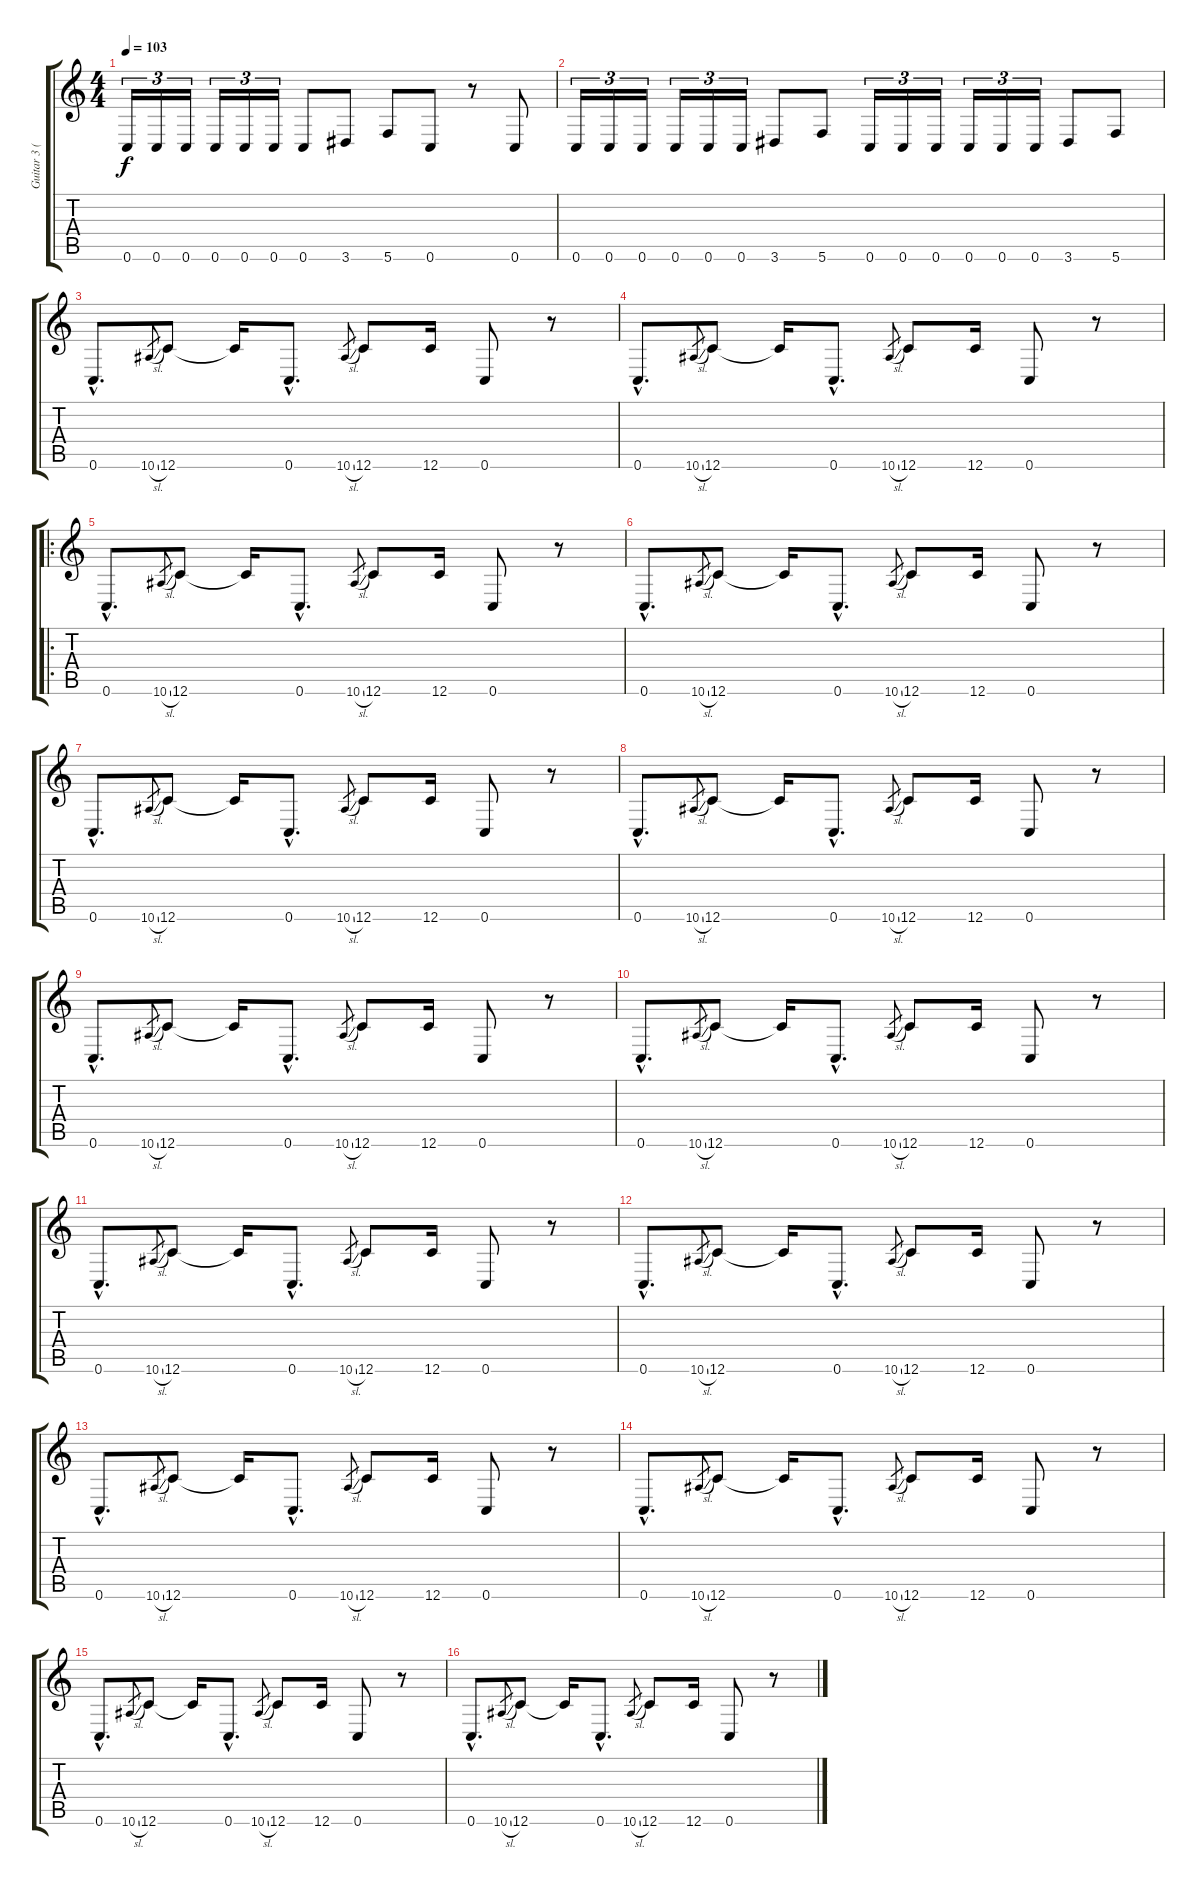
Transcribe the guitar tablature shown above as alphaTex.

\track ("Guitar 3 (Kirk)" "Guitar 3 (") {instrument distortionguitar}
\staff {score tabs}
\tuning (D4 A3 F3 C3 G2 C2) {hide}
\ts (4 4)
\tempo 103
\clef g2
\ks c
0.6.16{tu (3 2) dy f} 0.6.16{tu (3 2)} 0.6.16{tu (3 2)} 0.6.16{tu (3 2)} 0.6.16{tu (3 2)} 0.6.16{tu (3 2)} 0.6.8 3.6.8 5.6.8 0.6.8 r.8 0.6.8 |
0.6.16{tu (3 2)} 0.6.16{tu (3 2)} 0.6.16{tu (3 2)} 0.6.16{tu (3 2)} 0.6.16{tu (3 2)} 0.6.16{tu (3 2)} 3.6.8 5.6.8 0.6.16{tu (3 2)} 0.6.16{tu (3 2)} 0.6.16{tu (3 2)} 0.6.16{tu (3 2)} 0.6.16{tu (3 2)} 0.6.16{tu (3 2)} 3.6.8 5.6.8 |
0.6{hac}.8{d} 10.6{sl}.8{gr} 12.6.8 12.6{t}.16 0.6{hac}.8{d} 10.6{sl}.8{gr} 12.6.8 12.6.16 0.6.8 r.8 |
0.6{hac}.8{d} 10.6{sl}.8{gr} 12.6.8 12.6{t}.16 0.6{hac}.8{d} 10.6{sl}.8{gr} 12.6.8 12.6.16 0.6.8 r.8 |
\ro
0.6{hac}.8{d} 10.6{sl}.8{gr} 12.6.8 12.6{t}.16 0.6{hac}.8{d} 10.6{sl}.8{gr} 12.6.8 12.6.16 0.6.8 r.8 |
0.6{hac}.8{d} 10.6{sl}.8{gr} 12.6.8 12.6{t}.16 0.6{hac}.8{d} 10.6{sl}.8{gr} 12.6.8 12.6.16 0.6.8 r.8 |
0.6{hac}.8{d} 10.6{sl}.8{gr} 12.6.8 12.6{t}.16 0.6{hac}.8{d} 10.6{sl}.8{gr} 12.6.8 12.6.16 0.6.8 r.8 |
0.6{hac}.8{d} 10.6{sl}.8{gr} 12.6.8 12.6{t}.16 0.6{hac}.8{d} 10.6{sl}.8{gr} 12.6.8 12.6.16 0.6.8 r.8 |
0.6{hac}.8{d} 10.6{sl}.8{gr} 12.6.8 12.6{t}.16 0.6{hac}.8{d} 10.6{sl}.8{gr} 12.6.8 12.6.16 0.6.8 r.8 |
0.6{hac}.8{d} 10.6{sl}.8{gr} 12.6.8 12.6{t}.16 0.6{hac}.8{d} 10.6{sl}.8{gr} 12.6.8 12.6.16 0.6.8 r.8 |
0.6{hac}.8{d} 10.6{sl}.8{gr} 12.6.8 12.6{t}.16 0.6{hac}.8{d} 10.6{sl}.8{gr} 12.6.8 12.6.16 0.6.8 r.8 |
0.6{hac}.8{d} 10.6{sl}.8{gr} 12.6.8 12.6{t}.16 0.6{hac}.8{d} 10.6{sl}.8{gr} 12.6.8 12.6.16 0.6.8 r.8 |
0.6{hac}.8{d} 10.6{sl}.8{gr} 12.6.8 12.6{t}.16 0.6{hac}.8{d} 10.6{sl}.8{gr} 12.6.8 12.6.16 0.6.8 r.8 |
0.6{hac}.8{d} 10.6{sl}.8{gr} 12.6.8 12.6{t}.16 0.6{hac}.8{d} 10.6{sl}.8{gr} 12.6.8 12.6.16 0.6.8 r.8 |
0.6{hac}.8{d} 10.6{sl}.8{gr} 12.6.8 12.6{t}.16 0.6{hac}.8{d} 10.6{sl}.8{gr} 12.6.8 12.6.16 0.6.8 r.8 |
0.6{hac}.8{d} 10.6{sl}.8{gr} 12.6.8 12.6{t}.16 0.6{hac}.8{d} 10.6{sl}.8{gr} 12.6.8 12.6.16 0.6.8 r.8
